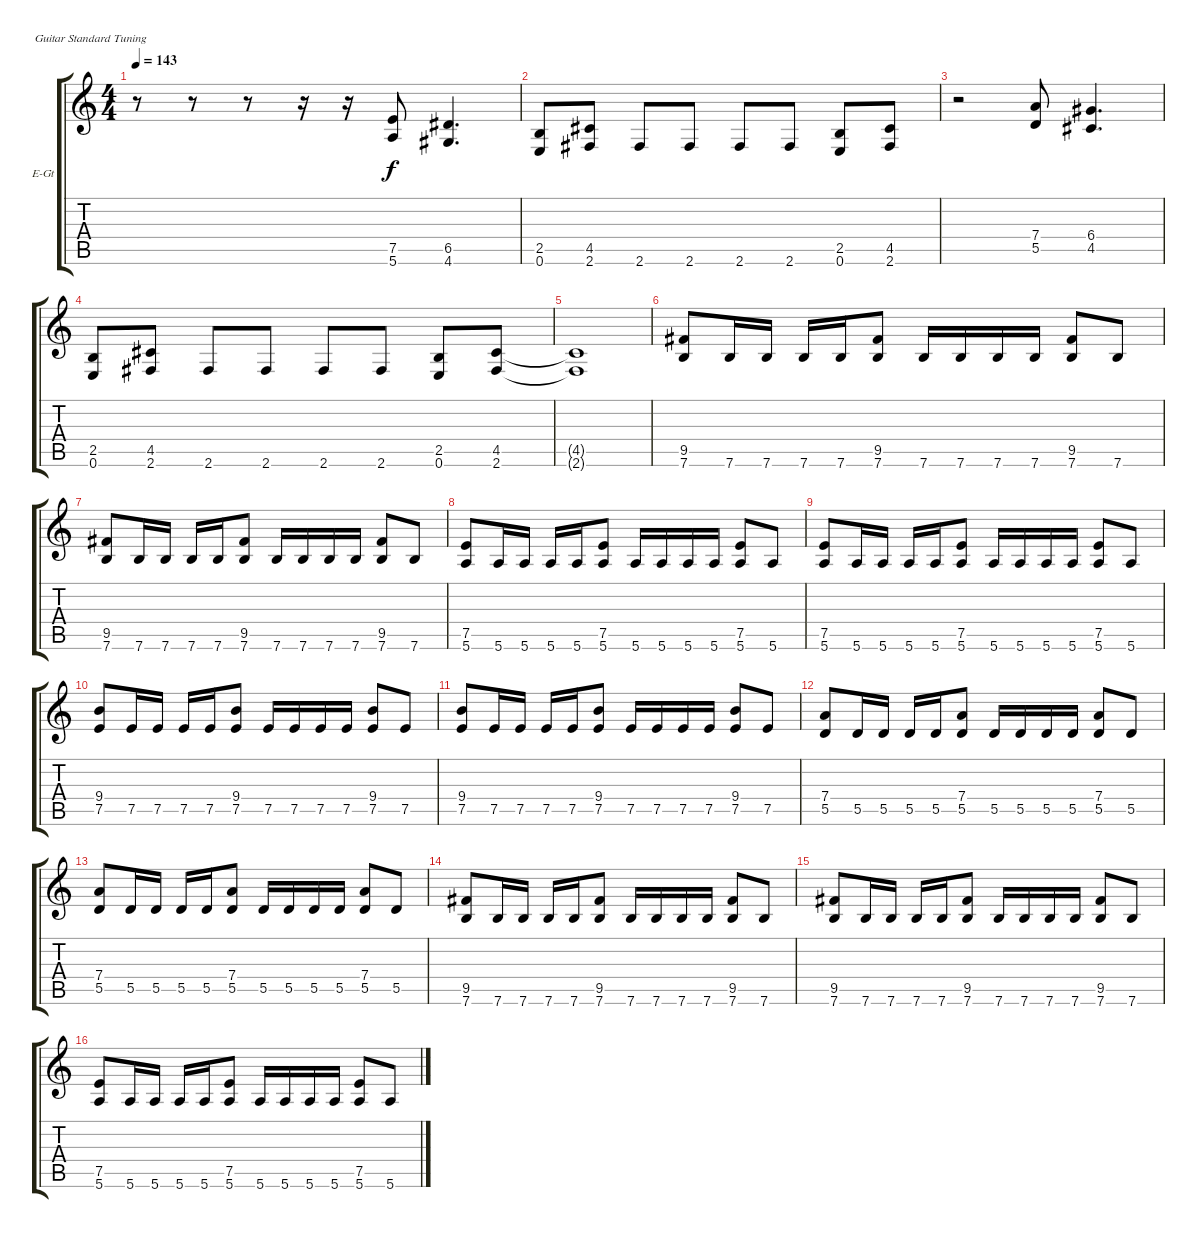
\bracketExtendMode groupsimilarinstruments
\firstSystemTrackNameOrientation horizontal
\otherSystemsTrackNameOrientation horizontal
\track ("Guitarra 1" "E-Gt") {instrument overdrivenguitar}
\staff {score tabs}
\tuning (E4 B3 G3 D3 A2 E2)
\ts (4 4)
\tempo 143
\clef g2
\ks c
r.8{dy f} r.8 r.8 r.16 r.16 (7.5 5.6).8 (6.5 4.6).4{d} |
(2.5 0.6).8 (4.5 2.6).8 2.6.8 2.6.8 2.6.8 2.6.8 (2.5 0.6).8 (4.5 2.6).8 |
r.2 (7.4 5.5).8 (6.4 4.5).4{d} |
(2.5 0.6).8 (4.5 2.6).8 2.6.8 2.6.8 2.6.8 2.6.8 (2.5 0.6).8 (4.5 2.6).8 |
(4.5{t} 2.6{t}).1 |
(9.5 7.6).8 7.6.16 7.6.16 7.6.16 7.6.16 (9.5 7.6).8 7.6.16 7.6.16 7.6.16 7.6.16 (9.5 7.6).8 7.6.8 |
(9.5 7.6).8 7.6.16 7.6.16 7.6.16 7.6.16 (9.5 7.6).8 7.6.16 7.6.16 7.6.16 7.6.16 (9.5 7.6).8 7.6.8 |
(7.5 5.6).8 5.6.16 5.6.16 5.6.16 5.6.16 (7.5 5.6).8 5.6.16 5.6.16 5.6.16 5.6.16 (7.5 5.6).8 5.6.8 |
(7.5 5.6).8 5.6.16 5.6.16 5.6.16 5.6.16 (7.5 5.6).8 5.6.16 5.6.16 5.6.16 5.6.16 (7.5 5.6).8 5.6.8 |
(9.4 7.5).8 7.5.16 7.5.16 7.5.16 7.5.16 (9.4 7.5).8 7.5.16 7.5.16 7.5.16 7.5.16 (9.4 7.5).8 7.5.8 |
(9.4 7.5).8 7.5.16 7.5.16 7.5.16 7.5.16 (9.4 7.5).8 7.5.16 7.5.16 7.5.16 7.5.16 (9.4 7.5).8 7.5.8 |
(7.4 5.5).8 5.5.16 5.5.16 5.5.16 5.5.16 (7.4 5.5).8 5.5.16 5.5.16 5.5.16 5.5.16 (7.4 5.5).8 5.5.8 |
(7.4 5.5).8 5.5.16 5.5.16 5.5.16 5.5.16 (7.4 5.5).8 5.5.16 5.5.16 5.5.16 5.5.16 (7.4 5.5).8 5.5.8 |
(9.5 7.6).8 7.6.16 7.6.16 7.6.16 7.6.16 (9.5 7.6).8 7.6.16 7.6.16 7.6.16 7.6.16 (9.5 7.6).8 7.6.8 |
(9.5 7.6).8 7.6.16 7.6.16 7.6.16 7.6.16 (9.5 7.6).8 7.6.16 7.6.16 7.6.16 7.6.16 (9.5 7.6).8 7.6.8 |
(7.5 5.6).8 5.6.16 5.6.16 5.6.16 5.6.16 (7.5 5.6).8 5.6.16 5.6.16 5.6.16 5.6.16 (7.5 5.6).8 5.6.8
